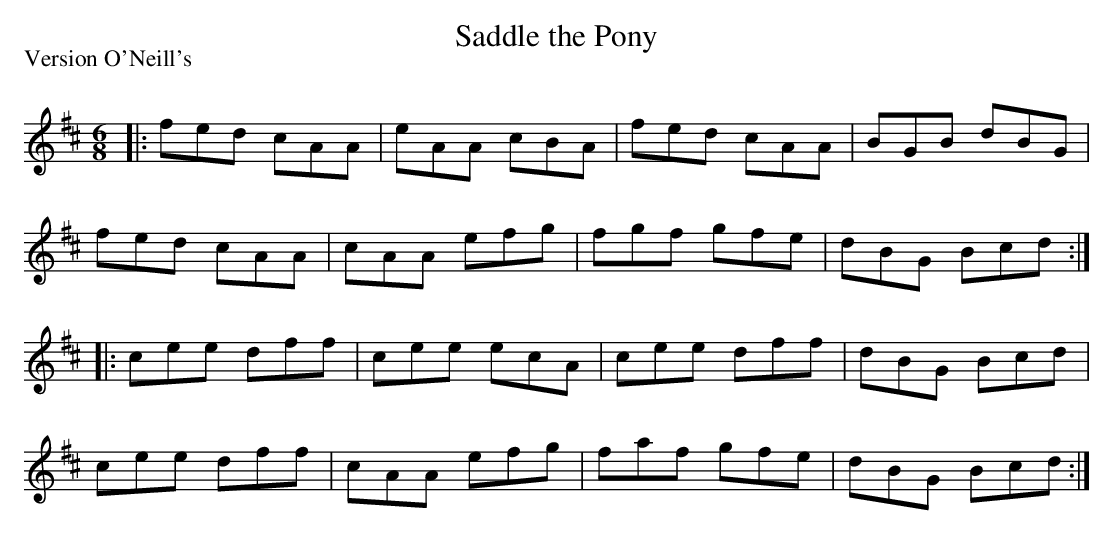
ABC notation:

X:1
T: Saddle the Pony
P:Version O'Neill's
Q:180
K:D
M:6/8
L:1/16
|:f2e2d2 c2A2A2|e2A2A2 c2B2A2|f2e2d2 c2A2A2|B2G2B2 d2B2G2|
f2e2d2 c2A2A2|c2A2A2 e2f2g2|f2g2f2 g2f2e2|d2B2G2 B2c2d2:|
|:c2e2e2 d2f2f2|c2e2e2 e2c2A2|c2e2e2 d2f2f2|d2B2G2 B2c2d2|
c2e2e2 d2f2f2|c2A2A2 e2f2g2|f2a2f2 g2f2e2|d2B2G2 B2c2d2:|
